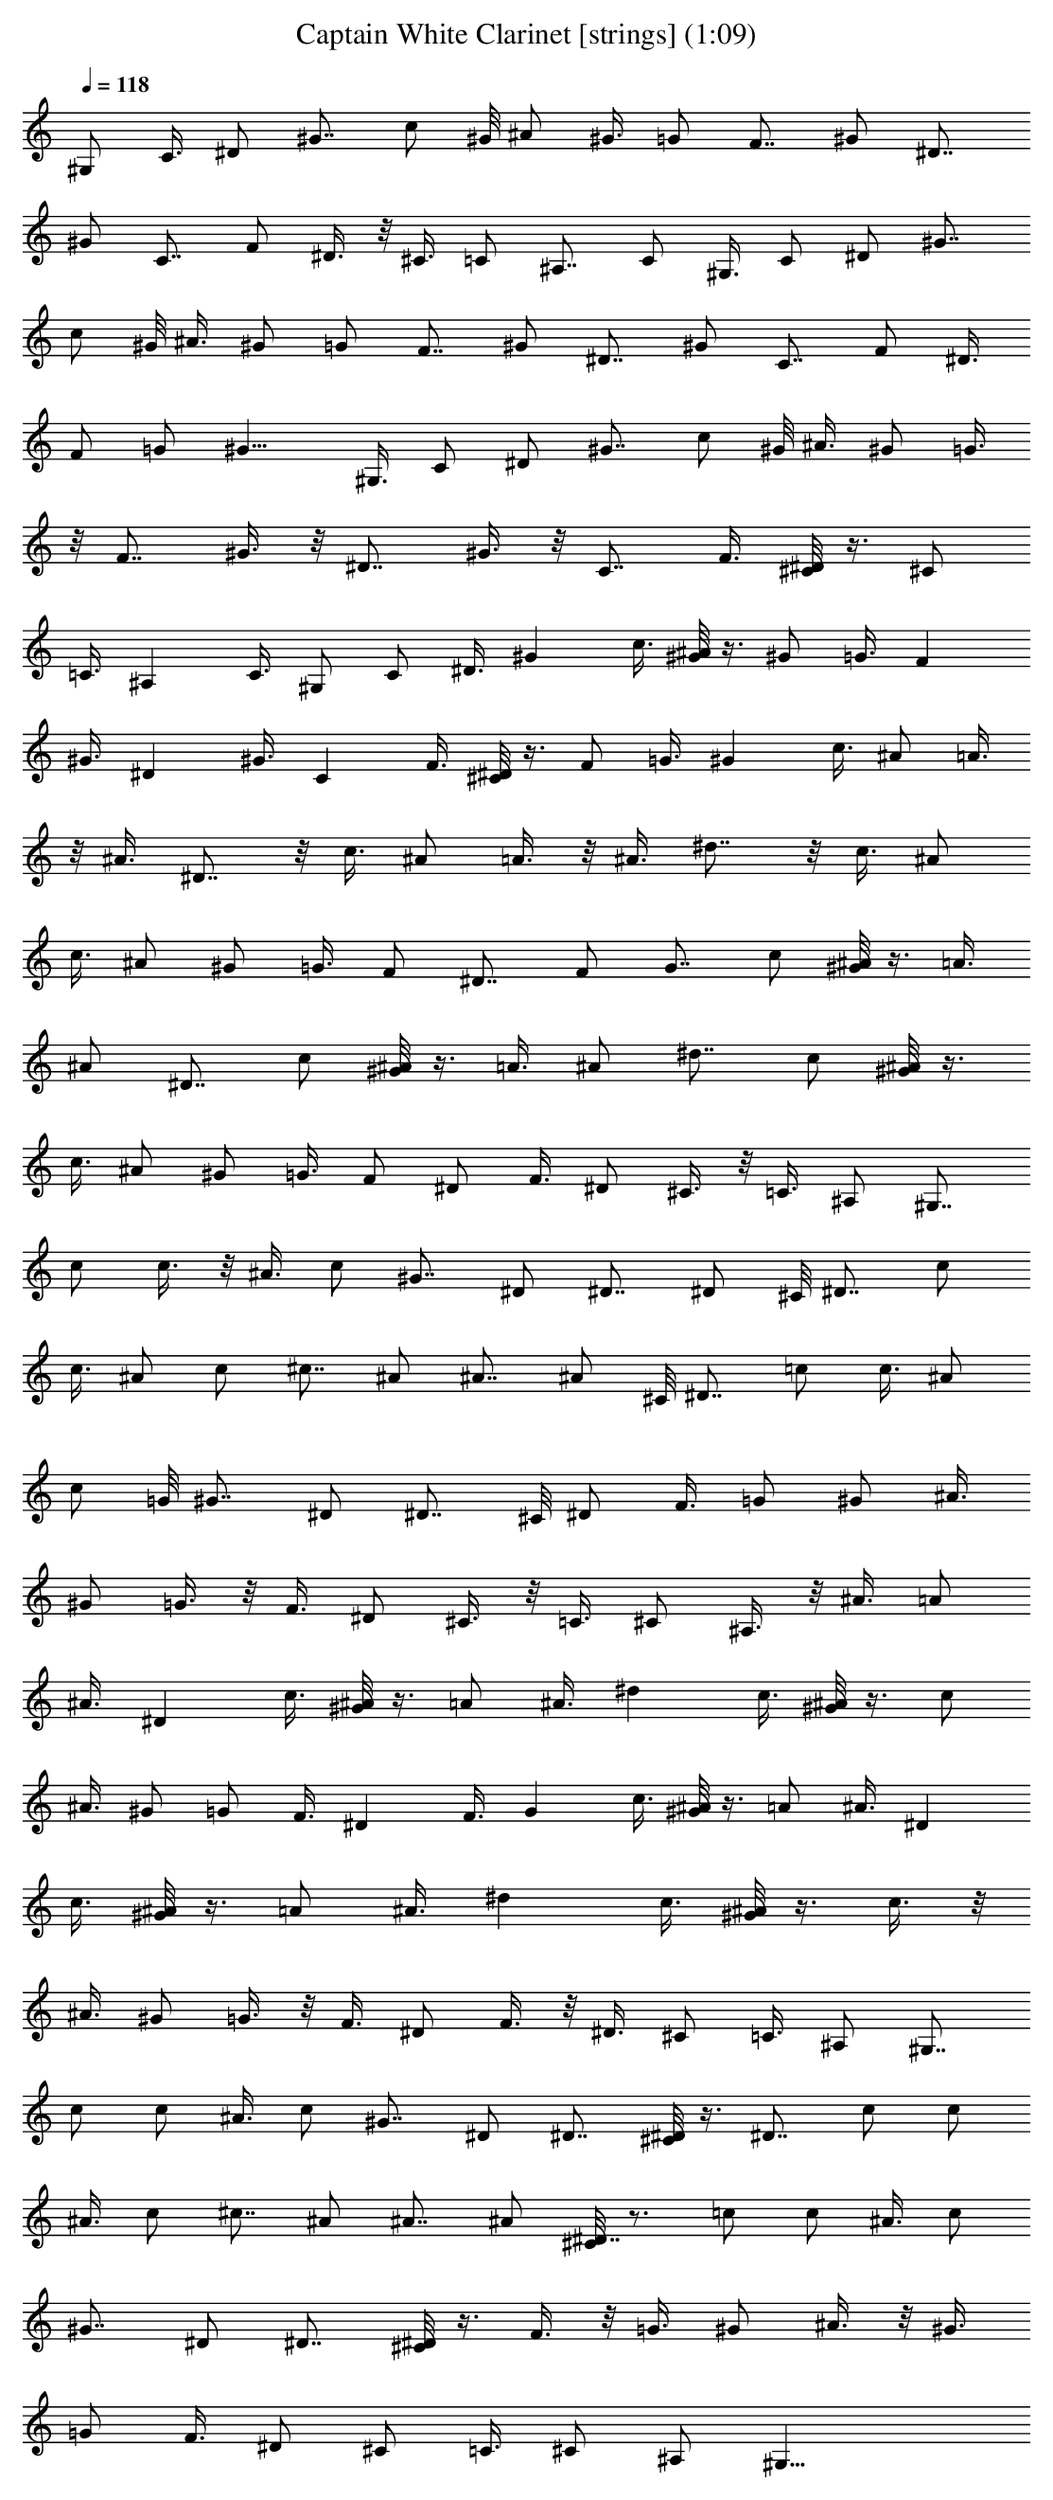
X:1
T: Captain White Clarinet [strings] (1:09)
L: 1/4
Q: 118
K: C
^G,/2 C3/8 ^D/2 ^G7/8 [c/2z3/8] ^G/8 ^A/2 ^G3/8 =G/2 F7/8 ^G/2 ^D7/8
^G/2 C7/8 F/2 ^D3/8 z/8 ^C3/8 =C/2 ^A,7/8 C/2 ^G,3/8 C/2 ^D/2 ^G7/8
[c/2z3/8] ^G/8 ^A3/8 ^G/2 =G/2 F7/8 ^G/2 ^D7/8 ^G/2 C7/8 F/2 ^D3/8
F/2 =G/2 ^G11/8 ^G,3/8 C/2 ^D/2 ^G7/8 [c/2z3/8] ^G/8 ^A3/8 ^G/2 =G3/8
z/8 F7/8 ^G3/8 z/8 ^D7/8 ^G3/8 z/8 C7/8 F3/8 [^C/8^D/2] z3/8 ^C/2
=C3/8 ^A, C3/8 ^G,/2 C/2 ^D3/8 ^G c3/8 [^G/8^A/2] z3/8 ^G/2 =G3/8 F
^G3/8 ^D ^G3/8 C F3/8 [^C/8^D/2] z3/8 F/2 =G3/8 ^G c3/8 ^A/2 =A3/8
z/8 ^A3/8 ^D7/8 z/8 c3/8 ^A/2 =A3/8 z/8 ^A3/8 ^d7/8 z/8 c3/8 ^A/2
c3/8 ^A/2 ^G/2 =G3/8 F/2 ^D7/8 F/2 G7/8 c/2 [^G/8^A/2] z3/8 =A3/8
^A/2 ^D7/8 c/2 [^G/8^A/2] z3/8 =A3/8 ^A/2 ^d7/8 c/2 [^G/8^A/2] z3/8
c3/8 ^A/2 ^G/2 =G3/8 F/2 ^D/2 F3/8 ^D/2 ^C3/8 z/8 =C3/8 ^A,/2 ^G,7/8
c/2 c3/8 z/8 ^A3/8 c/2 ^G7/8 ^D/2 ^D7/8 [^D/2z3/8] ^C/8 ^D7/8 c/2
c3/8 ^A/2 c/2 ^c7/8 ^A/2 ^A7/8 [^A/2z3/8] ^C/8 ^D7/8 =c/2 c3/8 ^A/2
[c/2z3/8] =G/8 ^G7/8 ^D/2 [^D7/8z3/4] ^C/8 ^D/2 F3/8 =G/2 ^G/2 ^A3/8
^G/2 =G3/8 z/8 F3/8 ^D/2 ^C3/8 z/8 =C3/8 ^C/2 ^A,3/8 z/8 ^A3/8 =A/2
^A3/8 ^D c3/8 [^G/8^A/2] z3/8 =A/2 ^A3/8 ^d c3/8 [^G/8^A/2] z3/8 c/2
^A3/8 ^G/2 =G/2 F3/8 ^D F3/8 G c3/8 [^G/8^A/2] z3/8 =A/2 ^A3/8 ^D
c3/8 [^G/8^A/2] z3/8 =A/2 ^A3/8 ^d c3/8 [^G/8^A/2] z3/8 c3/8 z/8
^A3/8 ^G/2 =G3/8 z/8 F3/8 ^D/2 F3/8 z/8 ^D3/8 ^C/2 =C3/8 ^A,/2 ^G,7/8
c/2 c/2 ^A3/8 c/2 ^G7/8 ^D/2 ^D7/8 [^C/8^D/2] z3/8 ^D7/8 c/2 c/2
^A3/8 c/2 ^c7/8 ^A/2 ^A7/8 ^A/2 [^C/8^D7/8] z3/4 =c/2 c/2 ^A3/8 c/2
^G7/8 ^D/2 ^D7/8 [^C/8^D/2] z3/8 F3/8 z/8 =G3/8 ^G/2 ^A3/8 z/8 ^G3/8
=G/2 F3/8 ^D/2 ^C/2 =C3/8 ^C/2 ^A,/2 ^G,29/8
